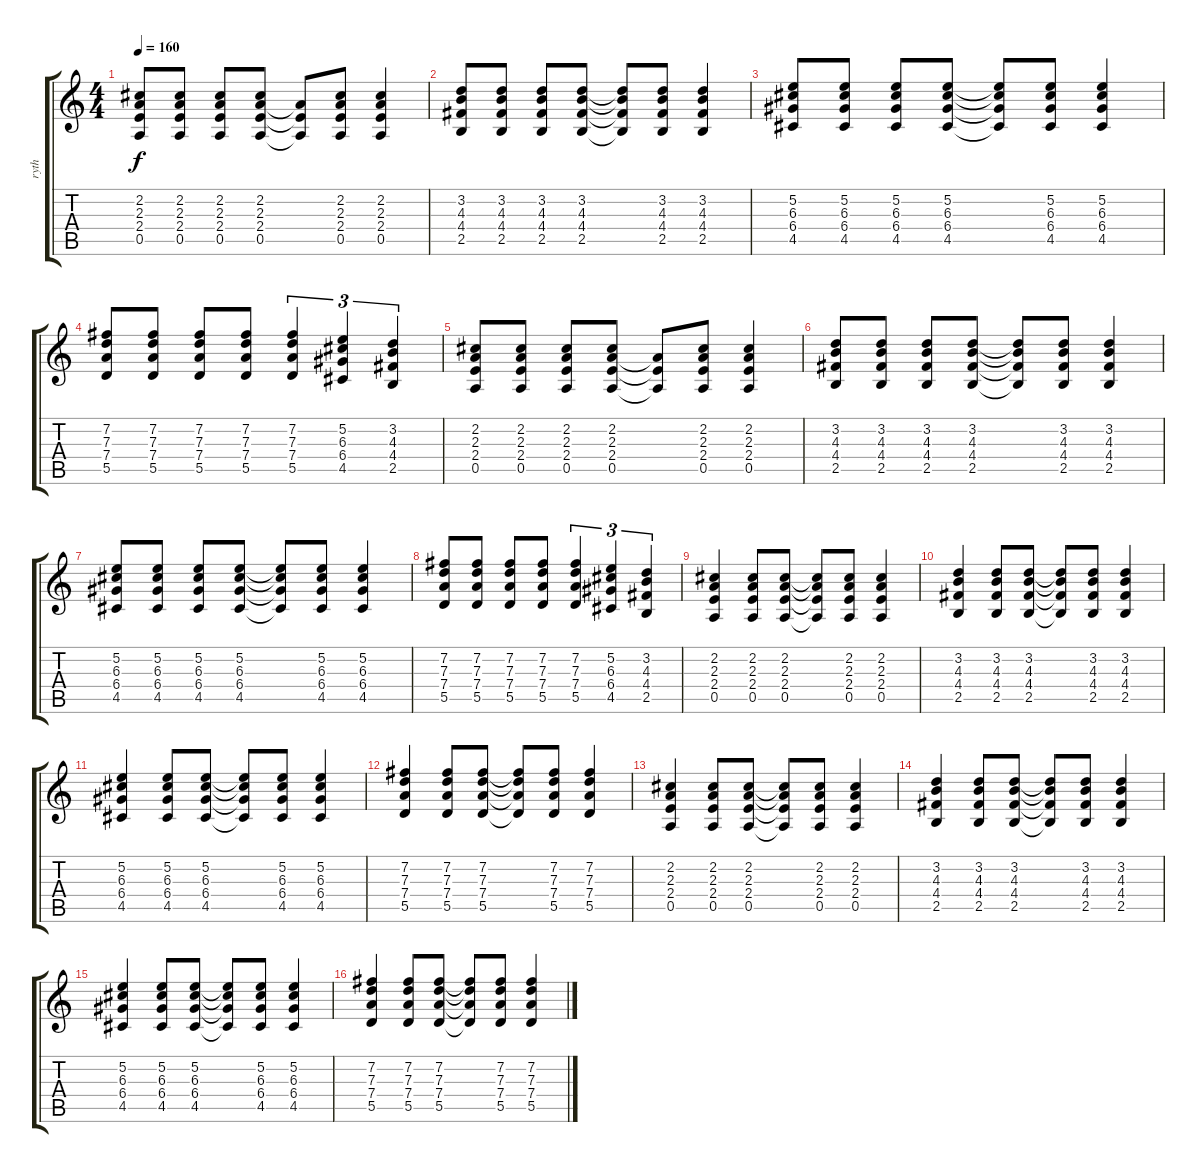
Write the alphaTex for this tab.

\track ("ryth" "ryth") {instrument acousticguitarsteel}
\staff {score tabs}
\tuning (E4 B3 G3 D3 A2 E2) {hide}
\ts (4 4)
\tempo 160
\clef g2
\ks c
(2.2 2.3 2.4 0.5).8{dy f} (2.2 2.3 2.4 0.5).8 (2.2 2.3 2.4 0.5).8 (2.2 2.3 2.4 0.5).8 (2.3{t} 2.4{t} 0.5{t}).8 (2.2 2.3 2.4 0.5).8 (2.2 2.3 2.4 0.5).4 |
(3.2 4.3 4.4 2.5).8 (3.2 4.3 4.4 2.5).8 (3.2 4.3 4.4 2.5).8 (3.2 4.3 4.4 2.5).8 (3.2{t} 4.3{t} 4.4{t} 2.5{t}).8 (3.2 4.3 4.4 2.5).8 (3.2 4.3 4.4 2.5).4 |
(5.2 6.3 6.4 4.5).8 (5.2 6.3 6.4 4.5).8 (5.2 6.3 6.4 4.5).8 (5.2 6.3 6.4 4.5).8 (5.2{t} 6.3{t} 6.4{t} 4.5{t}).8 (5.2 6.3 6.4 4.5).8 (5.2 6.3 6.4 4.5).4 |
(7.2 7.3 7.4 5.5).8 (7.2 7.3 7.4 5.5).8 (7.2 7.3 7.4 5.5).8 (7.2 7.3 7.4 5.5).8 (7.2 7.3 7.4 5.5).4{tu (3 2)} (5.2 6.3 6.4 4.5).4{tu (3 2)} (3.2 4.3 4.4 2.5).4{tu (3 2)} |
\section ("" "")
(2.2 2.3 2.4 0.5).8 (2.2 2.3 2.4 0.5).8 (2.2 2.3 2.4 0.5).8 (2.2 2.3 2.4 0.5).8 (2.3{t} 2.4{t} 0.5{t}).8 (2.2 2.3 2.4 0.5).8 (2.2 2.3 2.4 0.5).4 |
(3.2 4.3 4.4 2.5).8 (3.2 4.3 4.4 2.5).8 (3.2 4.3 4.4 2.5).8 (3.2 4.3 4.4 2.5).8 (3.2{t} 4.3{t} 4.4{t} 2.5{t}).8 (3.2 4.3 4.4 2.5).8 (3.2 4.3 4.4 2.5).4 |
(5.2 6.3 6.4 4.5).8 (5.2 6.3 6.4 4.5).8 (5.2 6.3 6.4 4.5).8 (5.2 6.3 6.4 4.5).8 (5.2{t} 6.3{t} 6.4{t} 4.5{t}).8 (5.2 6.3 6.4 4.5).8 (5.2 6.3 6.4 4.5).4 |
(7.2 7.3 7.4 5.5).8 (7.2 7.3 7.4 5.5).8 (7.2 7.3 7.4 5.5).8 (7.2 7.3 7.4 5.5).8 (7.2 7.3 7.4 5.5).4{tu (3 2)} (5.2 6.3 6.4 4.5).4{tu (3 2)} (3.2 4.3 4.4 2.5).4{tu (3 2)} |
\section ("" "")
(2.2 2.3 2.4 0.5).4 (2.2 2.3 2.4 0.5).8 (2.2 2.3 2.4 0.5).8 (2.2{t} 2.3{t} 2.4{t} 0.5{t}).8 (2.2 2.3 2.4 0.5).8 (2.2 2.3 2.4 0.5).4 |
(3.2 4.3 4.4 2.5).4 (3.2 4.3 4.4 2.5).8 (3.2 4.3 4.4 2.5).8 (3.2{t} 4.3{t} 4.4{t} 2.5{t}).8 (3.2 4.3 4.4 2.5).8 (3.2 4.3 4.4 2.5).4 |
(5.2 6.3 6.4 4.5).4 (5.2 6.3 6.4 4.5).8 (5.2 6.3 6.4 4.5).8 (5.2{t} 6.3{t} 6.4{t} 4.5{t}).8 (5.2 6.3 6.4 4.5).8 (5.2 6.3 6.4 4.5).4 |
(7.2 7.3 7.4 5.5).4 (7.2 7.3 7.4 5.5).8 (7.2 7.3 7.4 5.5).8 (7.2{t} 7.3{t} 7.4{t} 5.5{t}).8 (7.2 7.3 7.4 5.5).8 (7.2 7.3 7.4 5.5).4 |
(2.2 2.3 2.4 0.5).4 (2.2 2.3 2.4 0.5).8 (2.2 2.3 2.4 0.5).8 (2.2{t} 2.3{t} 2.4{t} 0.5{t}).8 (2.2 2.3 2.4 0.5).8 (2.2 2.3 2.4 0.5).4 |
(3.2 4.3 4.4 2.5).4 (3.2 4.3 4.4 2.5).8 (3.2 4.3 4.4 2.5).8 (3.2{t} 4.3{t} 4.4{t} 2.5{t}).8 (3.2 4.3 4.4 2.5).8 (3.2 4.3 4.4 2.5).4 |
(5.2 6.3 6.4 4.5).4 (5.2 6.3 6.4 4.5).8 (5.2 6.3 6.4 4.5).8 (5.2{t} 6.3{t} 6.4{t} 4.5{t}).8 (5.2 6.3 6.4 4.5).8 (5.2 6.3 6.4 4.5).4 |
(7.2 7.3 7.4 5.5).4 (7.2 7.3 7.4 5.5).8 (7.2 7.3 7.4 5.5).8 (7.2{t} 7.3{t} 7.4{t} 5.5{t}).8 (7.2 7.3 7.4 5.5).8 (7.2 7.3 7.4 5.5).4
